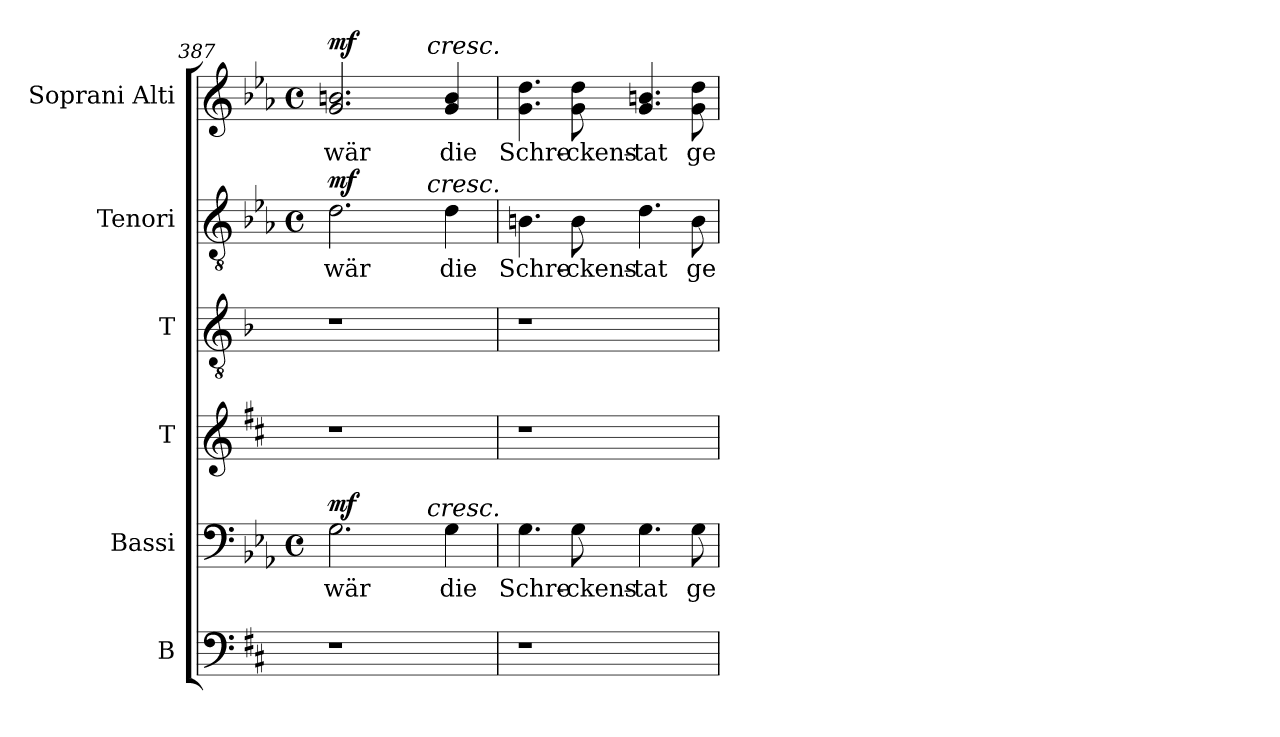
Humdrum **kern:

**kern	**kern	**text	**dynam	**kern	**kern	**kern	**text	**dynam	**kern	**text	**dynam
*part6	*part5	*part5	*part5	*part4	*part3	*part2	*part2	*part2	*part1	*part1	*part1
*staff6	*staff5	*staff5	*staff5	*staff4	*staff3	*staff2	*staff2	*staff2	*staff1	*staff1	*staff1
*I"B	*I"Bassi	*	*	*I"T	*I"T	*I"Tenori	*	*	*I"Soprani  Alti	*	*
*I'B	*I'B	*	*	*I'T	*I'T	*I'T	*	*	*I'S  A	*	*
*clefF4	*clefF4	*	*	*clefG2	*clefGv2	*clefGv2	*	*	*clefG2	*	*
*k[f#c#]	*k[b-e-a-]	*	*	*k[f#c#]	*k[b-]	*k[b-e-a-]	*	*	*k[b-e-a-]	*	*
*D:	*E-:	*	*	*D:	*F:	*E-:	*	*	*E-:	*	*
*	*M4/4	*	*	*	*	*M4/4	*	*	*M4/4	*	*
*	*met(c)	*	*	*	*	*met(c)	*	*	*met(c)	*	*
=387	=387	=387	=387	=387	=387	=387	=387	=387	=387	=387	=387
!	!	!LO:LY:b:cj	!LO:DY:a	!	!	!	!LO:LY:b:cj	!LO:DY:a	!	!LO:LY:b:cj	!LO:DY:a
*	*^	*	*	*	*	*^	*	*	*^	*	*
1r	2.G\	2ryy	wär	mf	1r	1r	2.d\	2ryy	wär	mf	2.bn/ 2.g/	2ryy	wär	mf
.	.	8.ryy	.	.	.	.	.	8.ryy	.	.	.	8.ryy	.	.
!	!	!	!	!	!	!	!	!	!	!	!	!LO:TX:a:i:t=cresc.	!	!
!	!	!	!	!	!	!	!	!LO:TX:a:i:t=cresc.	!	!	!	!	!	!
!	!	!LO:TX:a:i:t=cresc.	!	!	!	!	!	!	!	!	!	!	!	!
.	.	4ryy	.	.	.	.	.	4ryy	.	.	.	4ryy	.	.
!	!	!	!LO:LY:b:cj	!	!	!	!	!	!LO:LY:b:cj	!	!	!	!LO:LY:b:cj	!
.	4G\	.	die	.	.	.	4d\	.	die	.	4b/ 4g/	.	die	.
.	.	16ryy	.	.	.	.	.	16ryy	.	.	.	16ryy	.	.
!!LO:LB:g=z
=388	=388	=388	=388	=388	=388	=388	=388	=388	=388	=388	=388	=388	=388	=388
!	!	!	!LO:LY:b:cj	!	!	!	!	!	!LO:LY:b:cj	!	!	!	!LO:LY:b:cj	!
*	*	*	*	*	*	*	*v	*v	*	*	*	*	*	*
*	*v	*v	*	*	*	*	*	*	*	*v	*v	*	*
1r	4.G\	Schre-	.	1r	1r	4.Bn\	Schre-	.	4.dd\ 4.g\	Schre-	.
!	!	!LO:LY:b:cj	!	!	!	!	!LO:LY:b:cj	!	!	!LO:LY:b:cj	!
.	8G\	-ckens-	.	.	.	8B\	-ckens-	.	8dd\ 8g\	-ckens-	.
!	!	!LO:LY:b:cj	!	!	!	!	!LO:LY:b:cj	!	!	!LO:LY:b:cj	!
.	4.G\	-tat	.	.	.	4.d\	-tat	.	4.bn/ 4.g/	-tat	.
!	!	!LO:LY:b:cj	!	!	!	!	!LO:LY:b:cj	!	!	!LO:LY:b:cj	!
.	8G\	ge-	.	.	.	8B\	ge-	.	8dd\ 8g\	ge-	.
=	=	=	=	=	=	=	=	=	=	=	=
*-	*-	*-	*-	*-	*-	*-	*-	*-	*-	*-	*-
